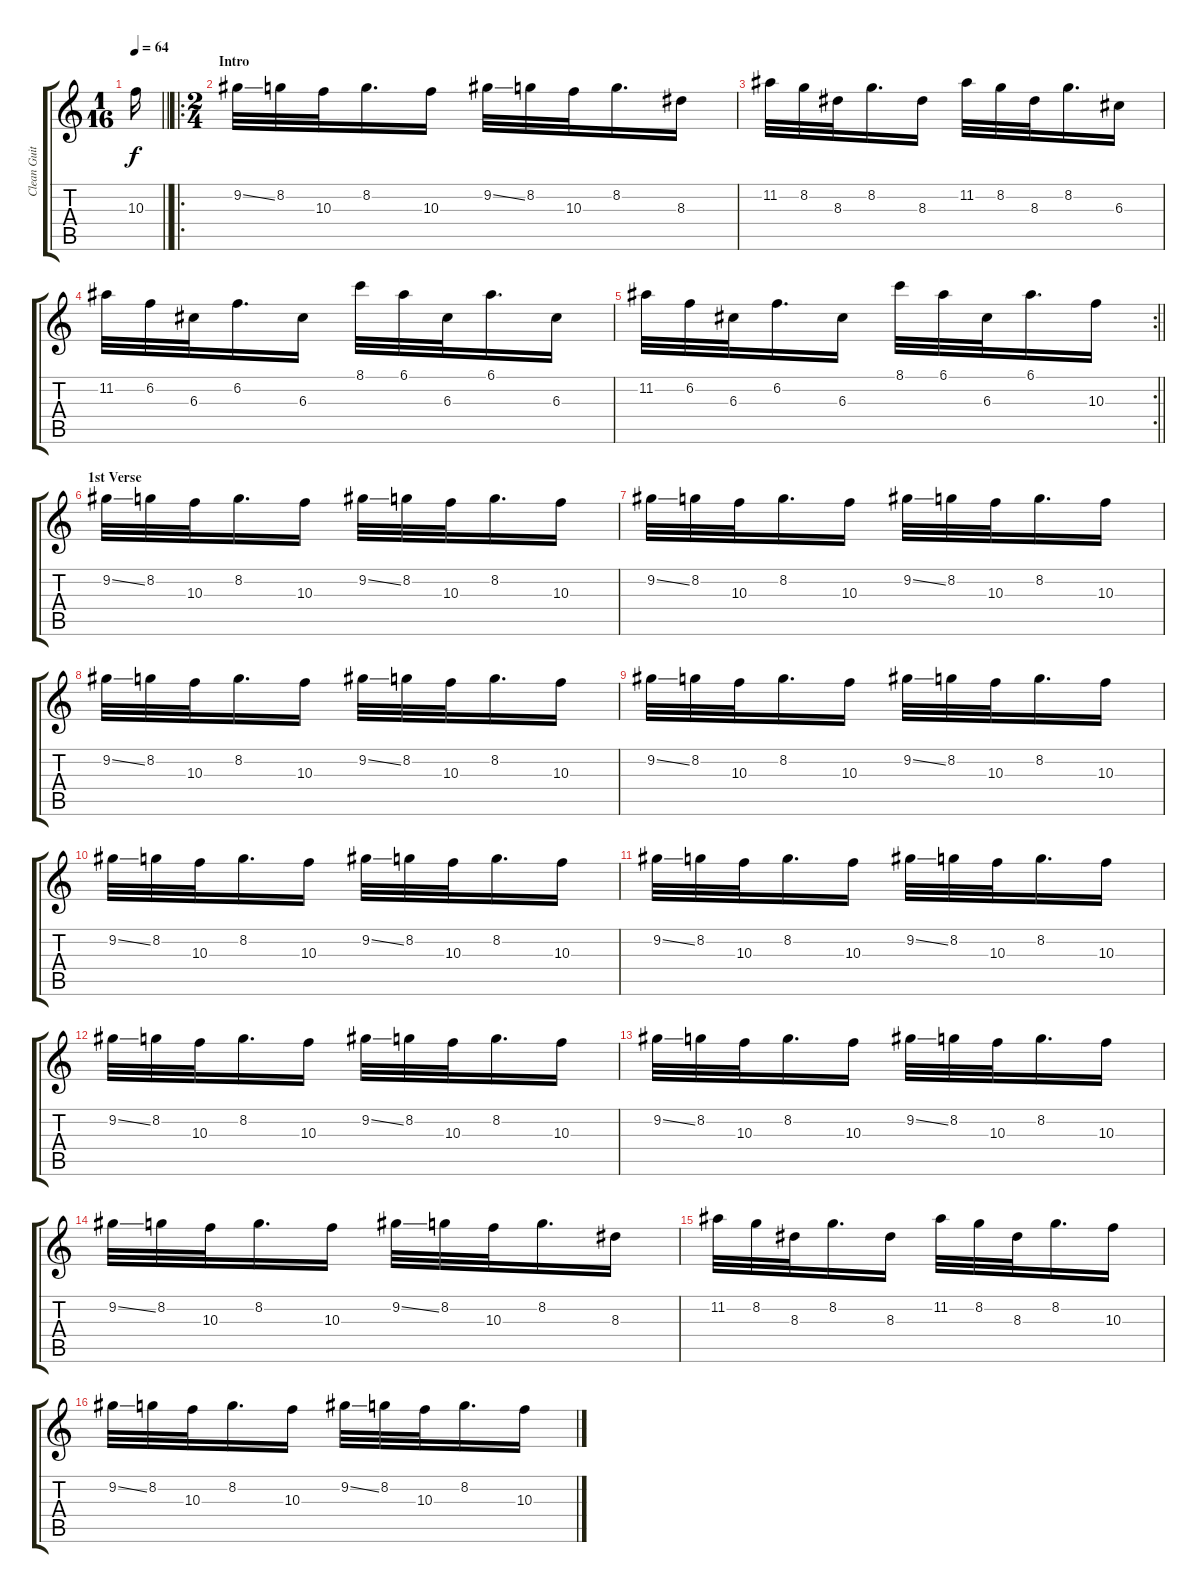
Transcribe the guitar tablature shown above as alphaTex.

\track ("Clean Guitar" "Clean Guit") {instrument electricguitarjazz}
\staff {score tabs}
\tuning (E4 B3 G3 D3 A2 E2) {hide}
\ts (1 16)
\tempo 64
\clef g2
\barLineRight lightlight
\ks c
10.3.16{dy f instrument electricguitarjazz} |
\ro
\ts (2 4)
\section ("" "Intro")
9.2{ss}.32 8.2.32 10.3.32 8.2.16{d} 10.3.16 9.2{ss}.32 8.2.32 10.3.32 8.2.16{d} 8.3.16 |
11.2.32 8.2.32 8.3.32 8.2.16{d} 8.3.16 11.2.32 8.2.32 8.3.32 8.2.16{d} 6.3.16 |
11.2.32 6.2.32 6.3.32 6.2.16{d} 6.3.16 8.1.32 6.1.32 6.3.32 6.1.16{d} 6.3.16 |
\rc 2
\barLineRight lightlight
11.2.32 6.2.32 6.3.32 6.2.16{d} 6.3.16 8.1.32 6.1.32 6.3.32 6.1.16{d} 10.3.16 |
\section ("" "1st Verse")
9.2{ss}.32 8.2.32 10.3.32 8.2.16{d} 10.3.16 9.2{ss}.32 8.2.32 10.3.32 8.2.16{d} 10.3.16 |
9.2{ss}.32 8.2.32 10.3.32 8.2.16{d} 10.3.16 9.2{ss}.32 8.2.32 10.3.32 8.2.16{d} 10.3.16 |
9.2{ss}.32 8.2.32 10.3.32 8.2.16{d} 10.3.16 9.2{ss}.32 8.2.32 10.3.32 8.2.16{d} 10.3.16 |
9.2{ss}.32 8.2.32 10.3.32 8.2.16{d} 10.3.16 9.2{ss}.32 8.2.32 10.3.32 8.2.16{d} 10.3.16 |
9.2{ss}.32 8.2.32 10.3.32 8.2.16{d} 10.3.16 9.2{ss}.32 8.2.32 10.3.32 8.2.16{d} 10.3.16 |
9.2{ss}.32 8.2.32 10.3.32 8.2.16{d} 10.3.16 9.2{ss}.32 8.2.32 10.3.32 8.2.16{d} 10.3.16 |
9.2{ss}.32 8.2.32 10.3.32 8.2.16{d} 10.3.16 9.2{ss}.32 8.2.32 10.3.32 8.2.16{d} 10.3.16 |
9.2{ss}.32 8.2.32 10.3.32 8.2.16{d} 10.3.16 9.2{ss}.32 8.2.32 10.3.32 8.2.16{d} 10.3.16 |
9.2{ss}.32 8.2.32 10.3.32 8.2.16{d} 10.3.16 9.2{ss}.32 8.2.32 10.3.32 8.2.16{d} 8.3.16 |
11.2.32 8.2.32 8.3.32 8.2.16{d} 8.3.16 11.2.32 8.2.32 8.3.32 8.2.16{d} 10.3.16 |
9.2{ss}.32 8.2.32 10.3.32 8.2.16{d} 10.3.16 9.2{ss}.32 8.2.32 10.3.32 8.2.16{d} 10.3.16
